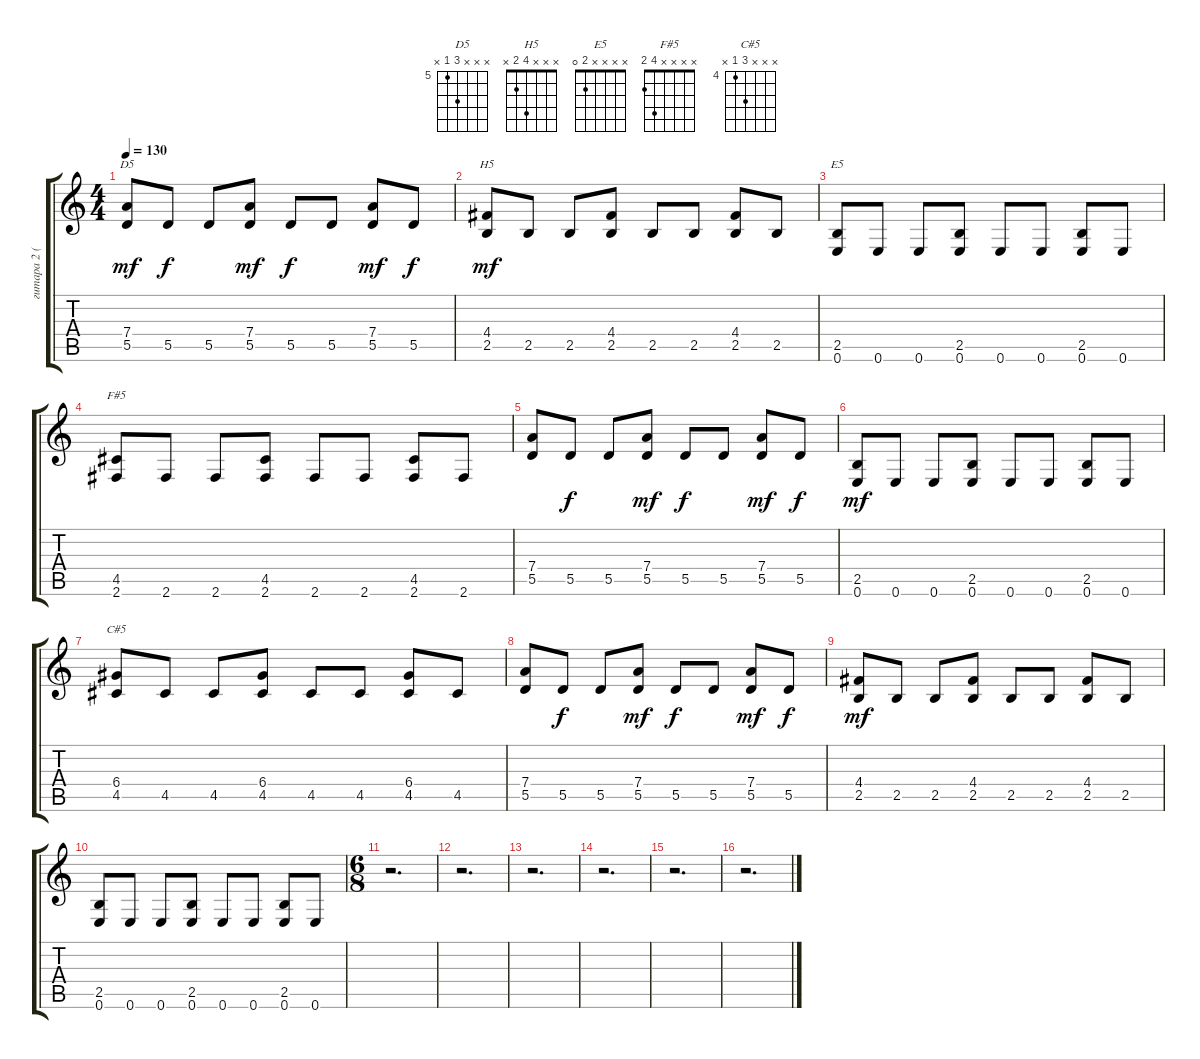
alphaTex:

\track ("гитара 2 (ритм)" "гитара 2 (") {instrument distortionguitar}
\staff {score tabs}
\tuning (E4 B3 G3 D3 A2 E2) {hide}
\chord ("D5" x x x 7 5 x) {firstfret 5}
\chord ("H5" x x x 4 2 x)
\chord ("E5" x x x x 2 0)
\chord ("F#5" x x x x 4 2)
\chord ("C#5" x x x 6 4 x) {firstfret 4}
\ts (4 4)
\tempo 130
\clef g2
\ks c
(7.4 5.5).8{ch "D5" dy mf} 5.5.8{dy f} 5.5.8 (7.4 5.5).8{dy mf} 5.5.8{dy f} 5.5.8 (7.4 5.5).8{dy mf} 5.5.8{dy f} |
(4.4 2.5).8{ch "H5" dy mf} 2.5.8 2.5.8 (4.4 2.5).8 2.5.8 2.5.8 (4.4 2.5).8 2.5.8 |
(2.5 0.6).8{ch "E5"} 0.6.8 0.6.8 (2.5 0.6).8 0.6.8 0.6.8 (2.5 0.6).8 0.6.8 |
(4.5 2.6).8{ch "F#5"} 2.6.8 2.6.8 (4.5 2.6).8 2.6.8 2.6.8 (4.5 2.6).8 2.6.8 |
(7.4 5.5).8 5.5.8{dy f} 5.5.8 (7.4 5.5).8{dy mf} 5.5.8{dy f} 5.5.8 (7.4 5.5).8{dy mf} 5.5.8{dy f} |
(2.5 0.6).8{dy mf} 0.6.8 0.6.8 (2.5 0.6).8 0.6.8 0.6.8 (2.5 0.6).8 0.6.8 |
(6.4 4.5).8{ch "C#5"} 4.5.8 4.5.8 (6.4 4.5).8 4.5.8 4.5.8 (6.4 4.5).8 4.5.8 |
(7.4 5.5).8 5.5.8{dy f} 5.5.8 (7.4 5.5).8{dy mf} 5.5.8{dy f} 5.5.8 (7.4 5.5).8{dy mf} 5.5.8{dy f} |
(4.4 2.5).8{dy mf} 2.5.8 2.5.8 (4.4 2.5).8 2.5.8 2.5.8 (4.4 2.5).8 2.5.8 |
(2.5 0.6).8 0.6.8 0.6.8 (2.5 0.6).8 0.6.8 0.6.8 (2.5 0.6).8 0.6.8 |
\ts (6 8)
r.2{d} |
r.2{d} |
r.2{d} |
r.2{d} |
r.2{d} |
r.2{d}
